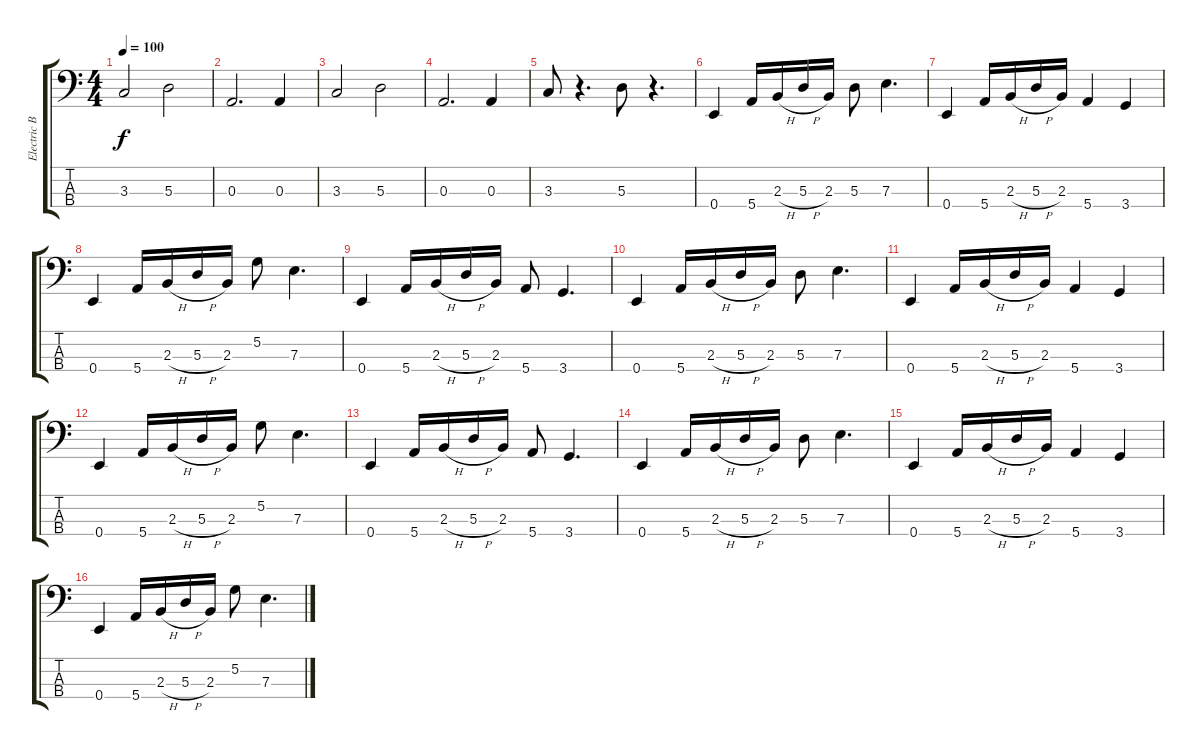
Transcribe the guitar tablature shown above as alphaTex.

\track ("Electric Bass" "Electric B") {instrument electricbassfinger}
\staff {score tabs}
\tuning (G2 D2 A1 E1) {hide}
\ts (4 4)
\tempo 100
\clef f4
\ks c
3.3.2{dy f} 5.3.2 |
0.3.2{d} 0.3.4 |
3.3.2 5.3.2 |
0.3.2{d} 0.3.4 |
3.3.8 r.4{d} 5.3.8 r.4{d} |
0.4.4 5.4.16 2.3{h}.16 5.3{h}.16 2.3.16 5.3.8 7.3.4{d} |
0.4.4 5.4.16 2.3{h}.16 5.3{h}.16 2.3.16 5.4.4 3.4.4 |
0.4.4 5.4.16 2.3{h}.16 5.3{h}.16 2.3.16 5.2.8 7.3.4{d} |
0.4.4 5.4.16 2.3{h}.16 5.3{h}.16 2.3.16 5.4.8 3.4.4{d} |
0.4.4 5.4.16 2.3{h}.16 5.3{h}.16 2.3.16 5.3.8 7.3.4{d} |
0.4.4 5.4.16 2.3{h}.16 5.3{h}.16 2.3.16 5.4.4 3.4.4 |
0.4.4 5.4.16 2.3{h}.16 5.3{h}.16 2.3.16 5.2.8 7.3.4{d} |
0.4.4 5.4.16 2.3{h}.16 5.3{h}.16 2.3.16 5.4.8 3.4.4{d} |
0.4.4 5.4.16 2.3{h}.16 5.3{h}.16 2.3.16 5.3.8 7.3.4{d} |
0.4.4 5.4.16 2.3{h}.16 5.3{h}.16 2.3.16 5.4.4 3.4.4 |
0.4.4 5.4.16 2.3{h}.16 5.3{h}.16 2.3.16 5.2.8 7.3.4{d}
